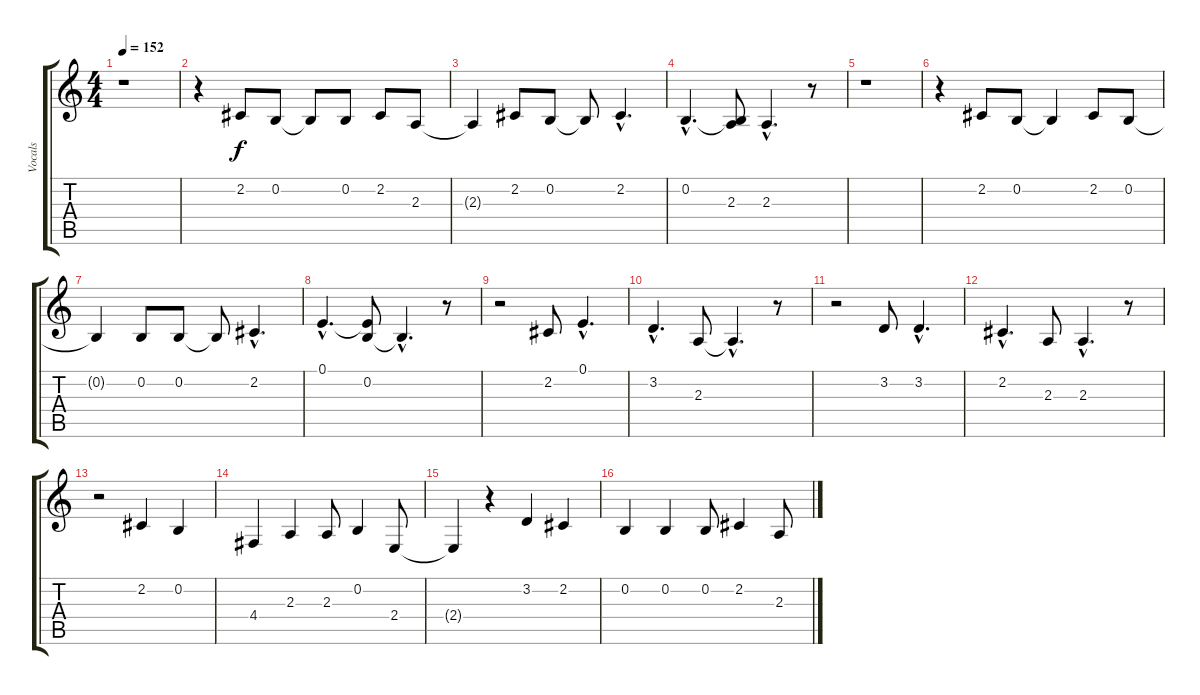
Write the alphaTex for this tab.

\track ("Vocals" "Vocals") {instrument lead2sawtooth}
\staff {score tabs}
\tuning (E4 B3 G3 D3 A2 E2) {hide}
\ts (4 4)
\tempo 152
\clef g2
\ks c
r.1{dy f} |
r.4 2.2.8 0.2.8 0.2{t}.8 0.2.8 2.2.8 2.3.8 |
2.3{t}.4 2.2.8 0.2.8 0.2{t}.8 2.2{hac}.4{d} |
0.2{hac}.4{d} (0.2{t} 2.3).8 2.3{hac}.4{d} r.8 |
r.1 |
r.4 2.2.8 0.2.8 0.2{t}.4 2.2.8 0.2.8 |
0.2{t}.4 0.2.8 0.2.8 0.2{t}.8 2.2{hac}.4{d} |
0.1{hac}.4{d} (0.1{t} 0.2).8 0.2{hac t}.4{d} r.8 |
r.2 2.2.8 0.1{hac}.4{d} |
3.2{hac}.4{d} 2.3.8 2.3{hac t}.4{d} r.8 |
r.2 3.2.8 3.2{hac}.4{d} |
2.2{hac}.4{d} 2.3.8 2.3{hac}.4{d} r.8 |
r.2 2.2.4 0.2.4 |
4.4.4 2.3.4 2.3.8 0.2.4 2.4.8 |
2.4{t}.4 r.4 3.2.4 2.2.4 |
0.2.4 0.2.4 0.2.8 2.2.4 2.3.8
